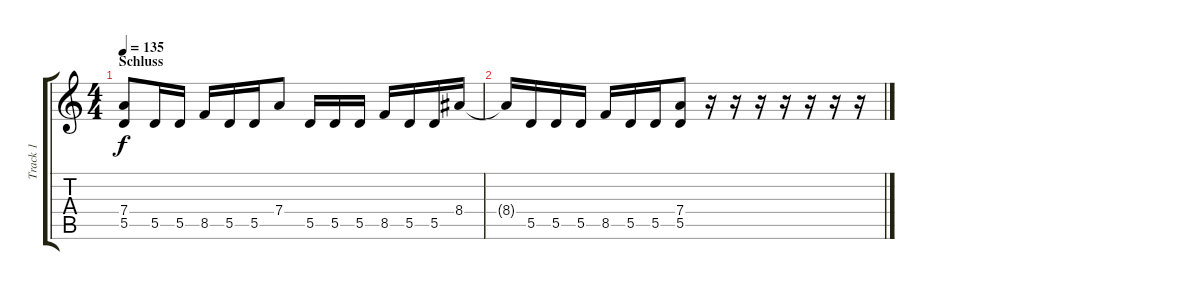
\track ("Track 1" "Track 1") {instrument distortionguitar}
\staff {score tabs}
\tuning (E4 B3 G3 D3 A2 E2) {hide}
\ts (4 4)
\section ("" "Schluss")
\tempo 135
\clef g2
\ks c
(7.4 5.5).8{dy f} 5.5.16 5.5.16 8.5.16 5.5.16 5.5.16 7.4.8 5.5.16 5.5.16 5.5.16 8.5.16 5.5.16 5.5.16 8.4.16 |
8.4{t}.16 5.5.16 5.5.16 5.5.16 8.5.16 5.5.16 5.5.16 (7.4 5.5).8 r.16 r.16 r.16 r.16 r.16 r.16 r.16
